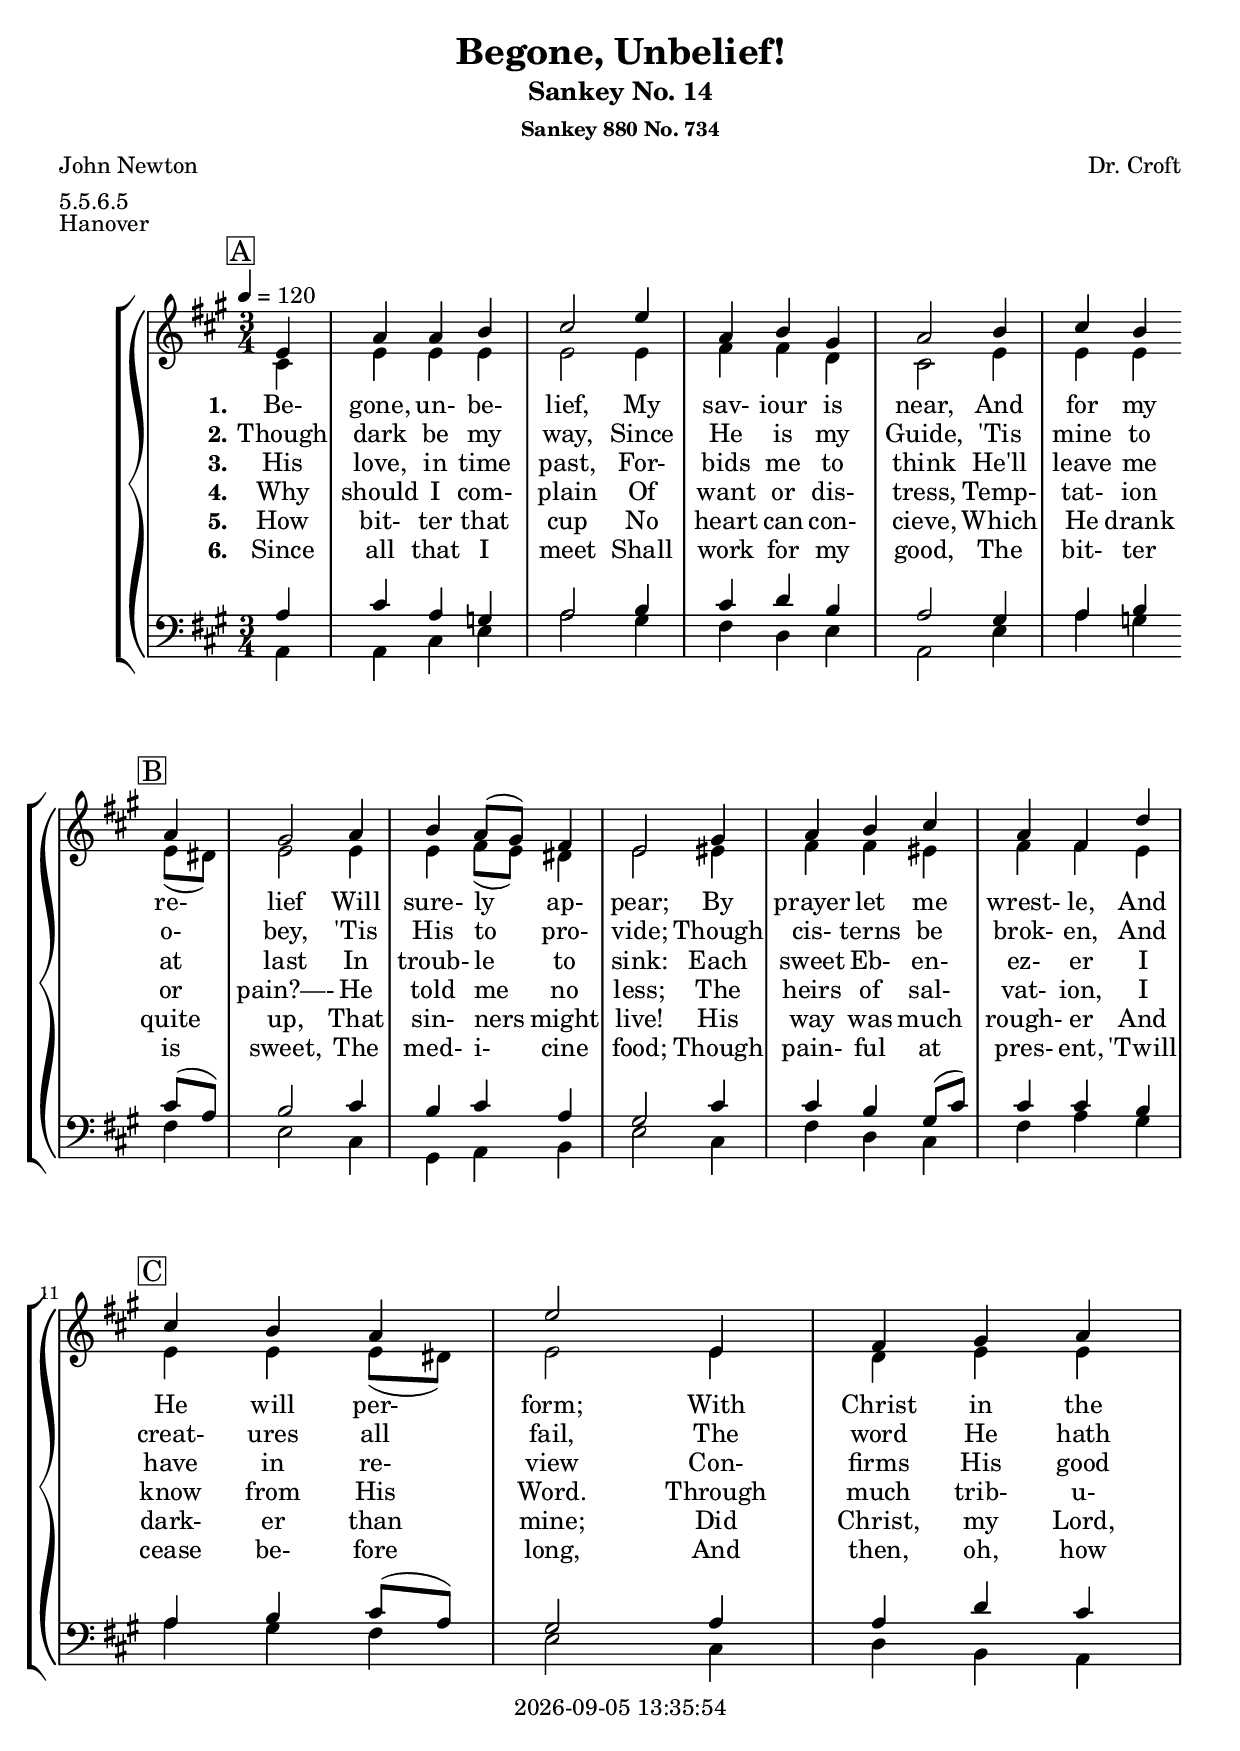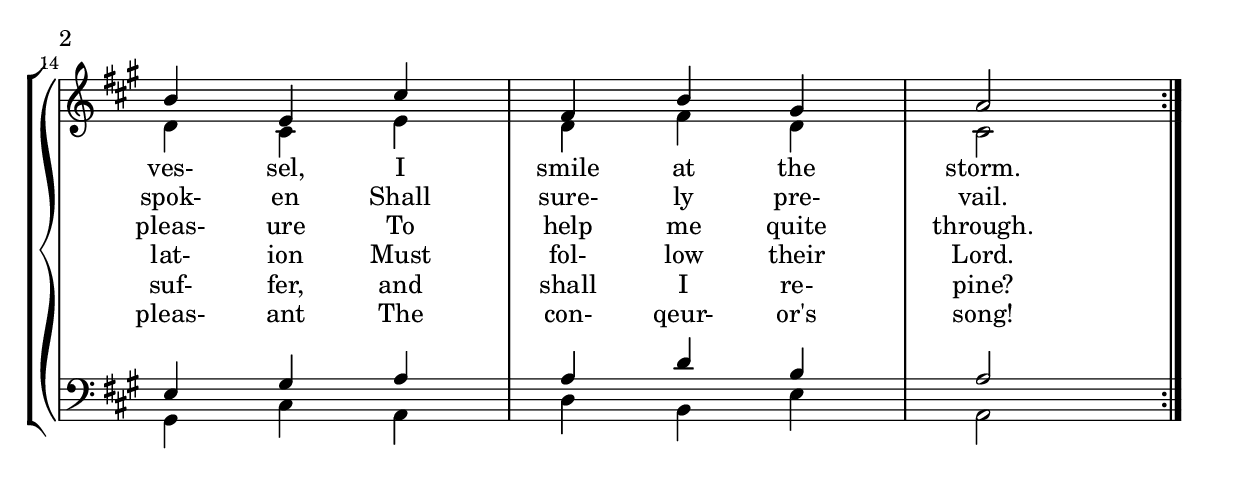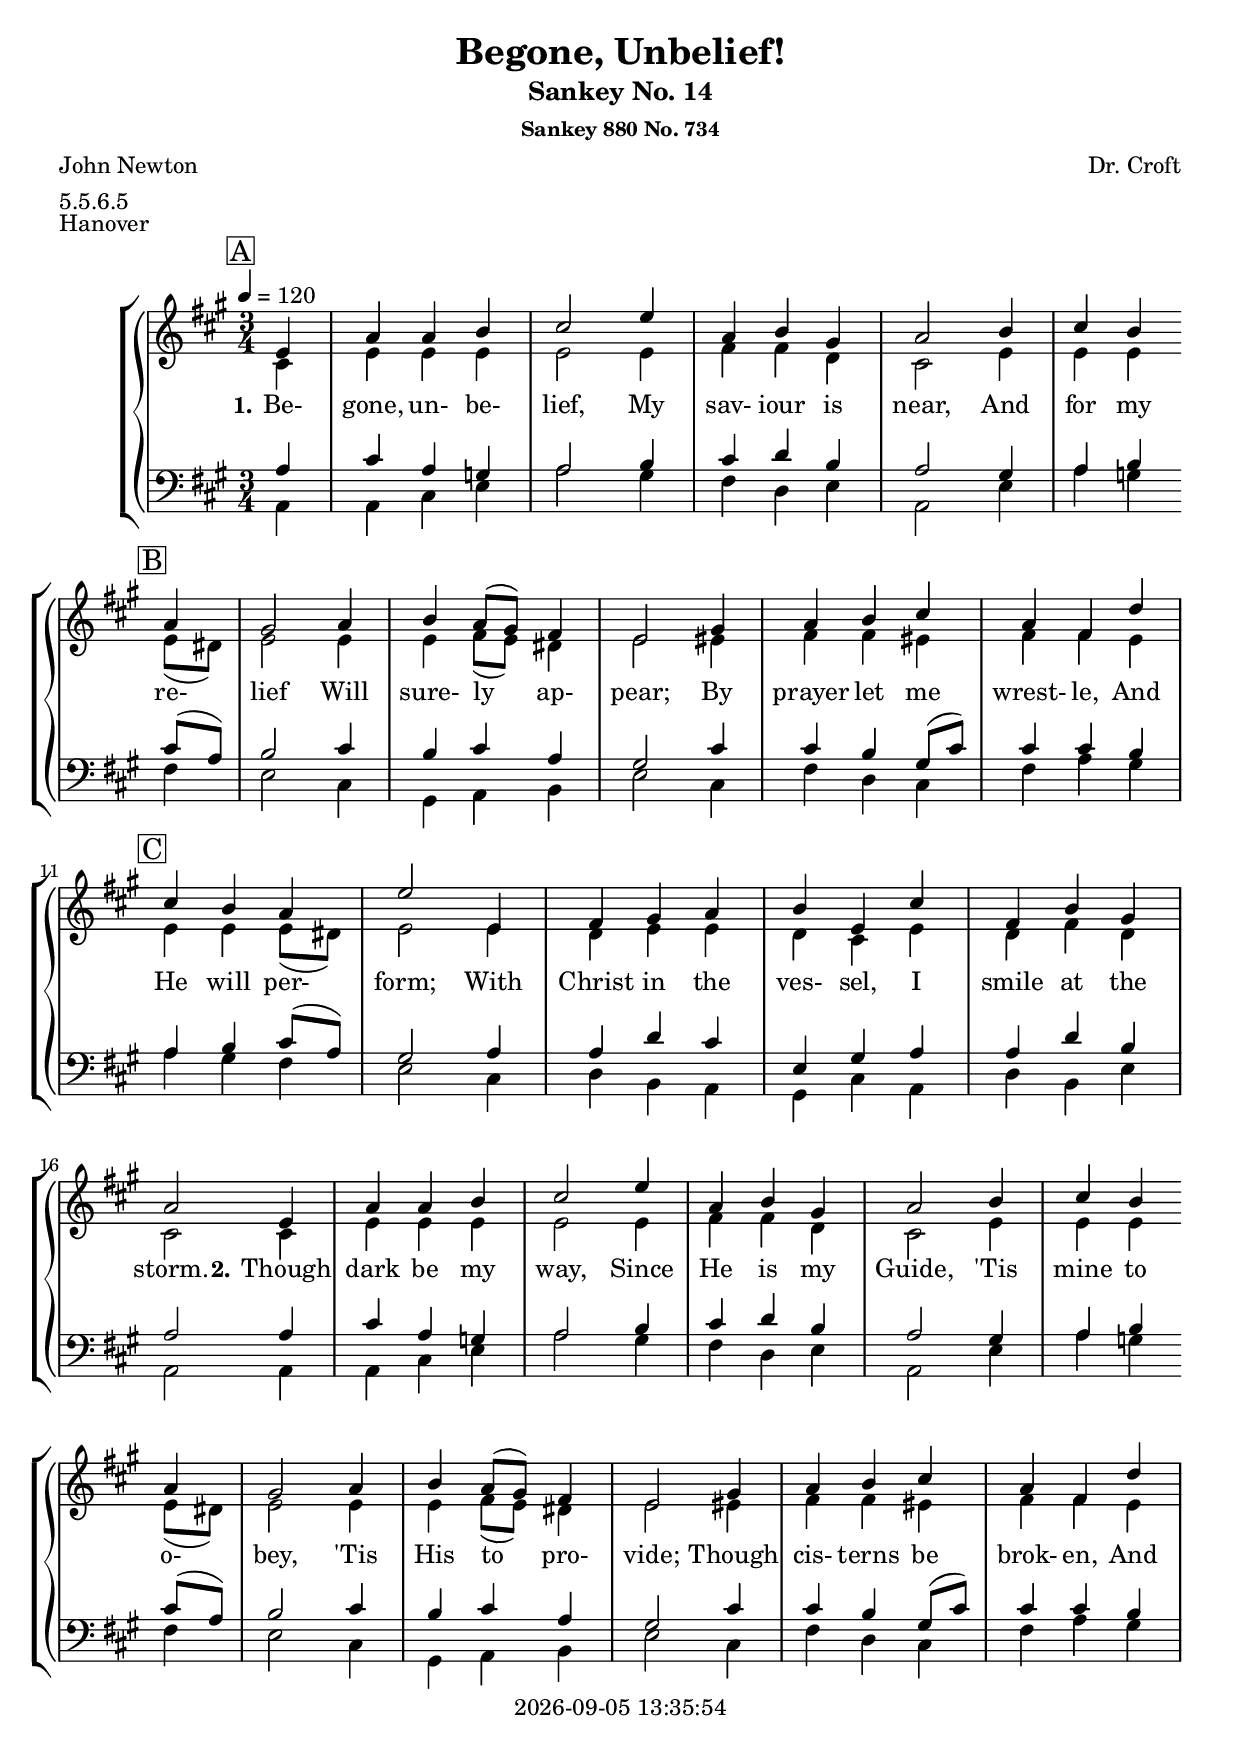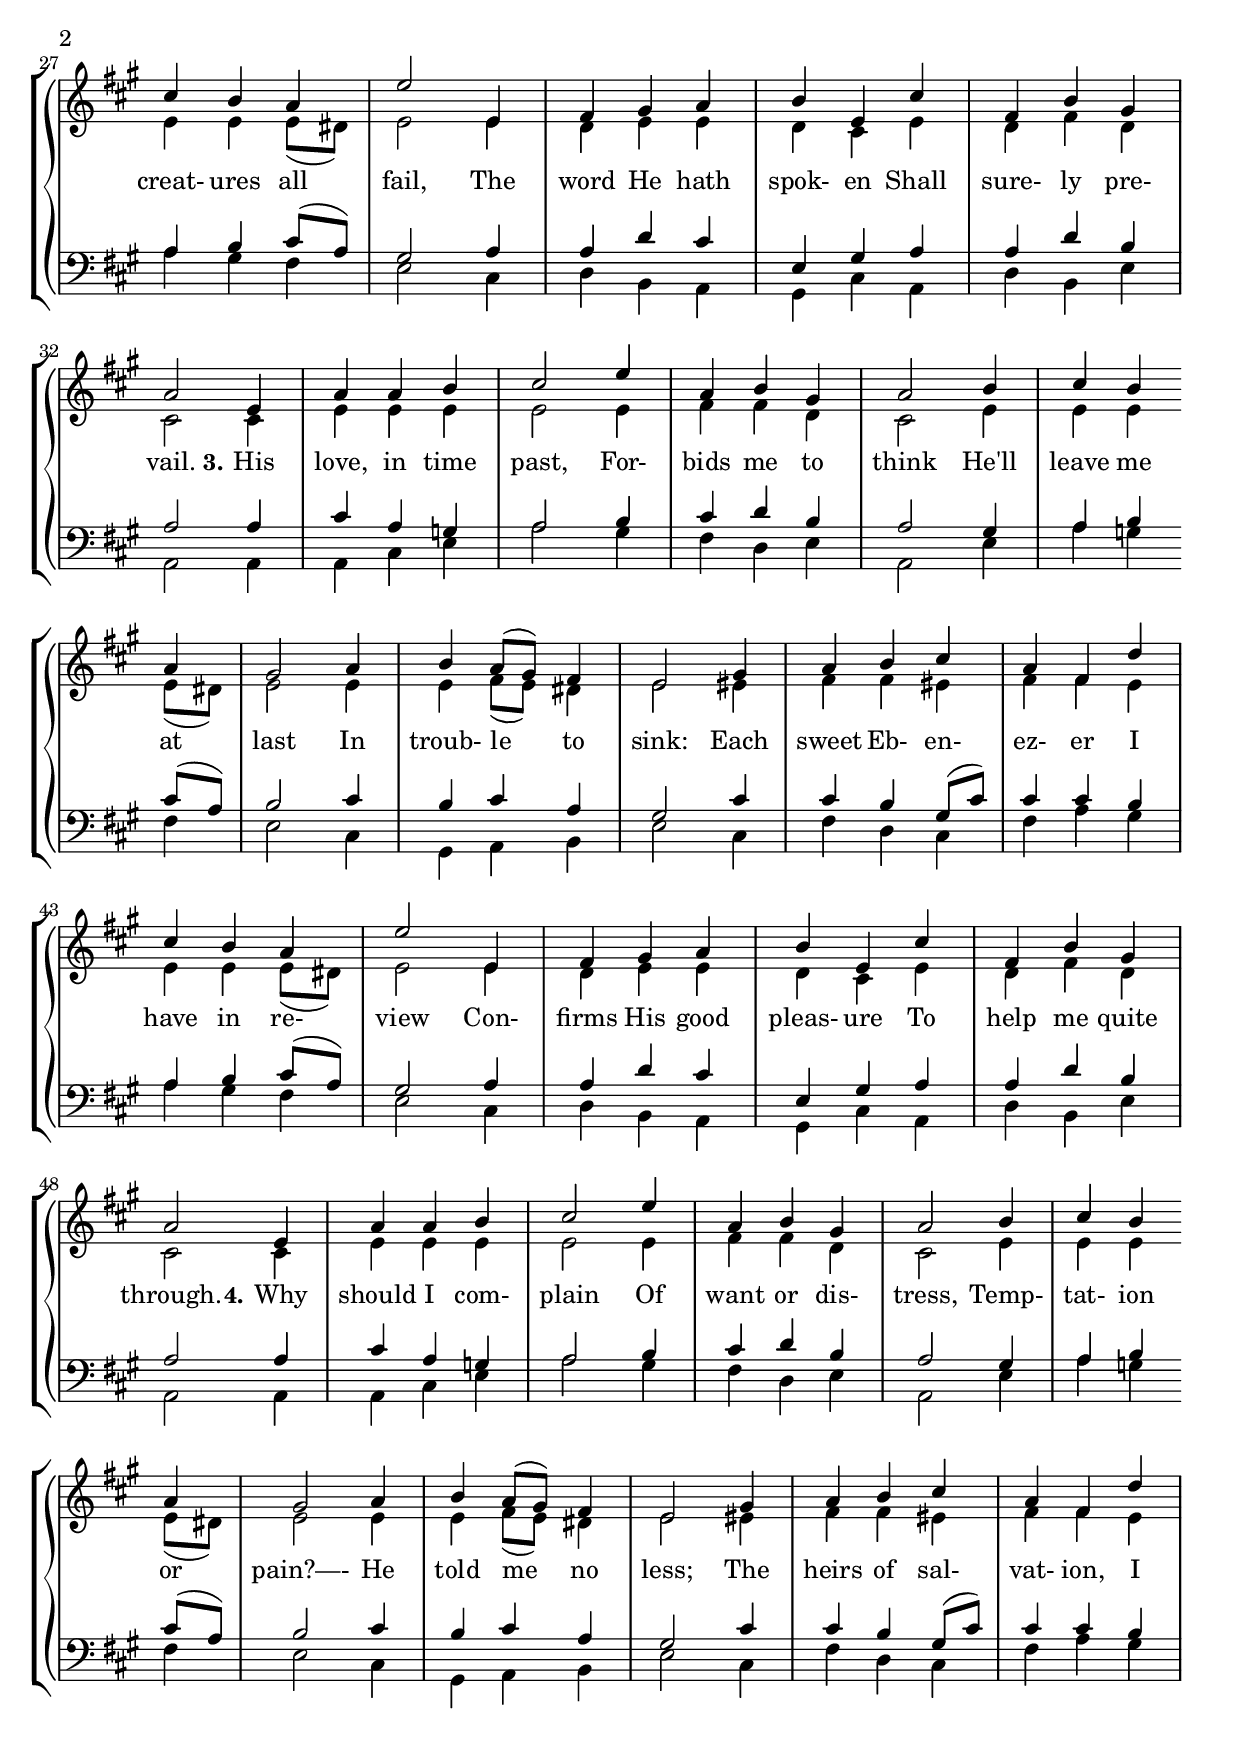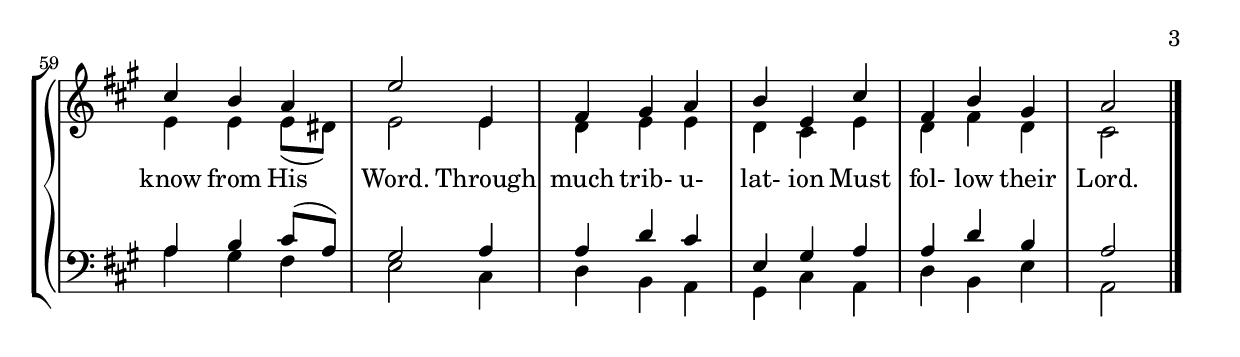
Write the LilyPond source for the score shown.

\version "2.20.2"

\include "articulate.ly"

today = #(strftime "%Y-%m-%d %H:%M:%S" (localtime (current-time)))

\header {
% centered at top
%  dedication  = "dedication"
  title       = "Begone, Unbelief!"
  subtitle    = "Sankey No. 14"
  subsubtitle = "Sankey 880 No. 734"
%  instrument  = "instrument"
  
% arrangement of following lines:
%
%  poet    composer
%  meter   arranger
%  piece       opus

  composer    = "Dr. Croft"
%  arranger    = "arranger"
%  opus        = "opus"

  poet        = "John Newton"
  meter       = "5.5.6.5"
  piece       = "Hanover"

% centered at bottom
% tagline     = "tagline" % default lilypond version
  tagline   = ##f
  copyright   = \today
}

% #(set-global-staff-size 16)

global = {
  \key a \major
  \time 3/4
  \tempo 4=120
  \partial 4
}

RehearsalTrack = {
% \set Score.currentBarNumber = #5
% \mark \markup { \circle "1a" }
  \mark \markup { \box "A" } s4 s2.*4 s2
  \mark \markup { \box "B" } s4 s2.*5
  \mark \markup { \box "C" } s2.*5 s2
}

TempoTrack = {
}

soprano = \relative c' {
  \global
  \repeat volta 4 {
    e4
    a4 a b
    cis 2 e4
    a,4 b gis
    a2 b4
    cis4 b \bar "" \break a
    gis2 a4
    b4 a8(gis) fis4
    e2 gis4
    a4 b cis
    a4 fis d' \break
    cis4 b a
    e'2 e,4
    fis4 gis a
    b4 e, cis'
    fis,4 b gis
    a2
  }
}

dynamicsWomen = {
  \override DynamicTextSpanner.style = #'none
}

alto = \relative c' {
  \global
  \repeat volta 4 {
    cis4
    e4 e e
    e2 e4
    fis4 fis d
    cis2 e4
    e4 e e8(dis)
    e2 e4
    e4 fis8(e) dis4
    e2 eis4
    fis4 fis eis
    fis4 fis e
    e4 e e8(dis)
    e2 e4
    d4 e e
    d4 cis e
    d4 fis d
    cis2
  }
}

tenor = \relative c' {
  \global
  \repeat volta 4 {
    a4
    cis4 a g
    a2 b4
    cis4 d b
    a2 gis4
    a4 b cis8(a)
    b2 cis4
    b4 cis a
    gis2 cis4
    cis4 b gis8(cis)
    cis4 cis b
    a4 b cis8(a)
    gis2 a4
    a4 d cis
    e,4 gis a
    a4 d b
    a2
  }
}

dynamicsMen = {
  \override DynamicTextSpanner.style = #'none
}

bass= \relative c {
  \global
  \repeat volta 4 {
    a4
    a4 cis e
    a2 gis4
    fis4 d e
    a,2 e'4
    a4 g fis
    e2 cis4
    gis4 a b
    e2 cis4
    fis4 d cis
    fis4 a gis
    a4 gis fis
    e2 cis4
    d4 b a
    gis4 cis a
    d4 b e
    a,2
  }
}

wordsOne = \lyricmode {
  \set stanza = "1."
  Be- gone, un- be- lief,
  My sav- iour is near,
  And for my re- lief
  Will sure- ly ap- pear;
  By prayer let me wrest- le,
  And He will per- form;
  With Christ in the ves- sel,
  I smile at the storm.
}
  
wordsTwo = \lyricmode {
  \set stanza = "2."
  Though dark be my way,
  Since He is my Guide,
  'Tis mine to o- bey,
  'Tis His to pro- vide;
  Though cis- terns be brok- en,
  And creat- ures all fail,
  The word He hath spok- en
  Shall sure- ly pre- vail.
}
  
wordsThree = \lyricmode {
  \set stanza = "3."
  His love, in time past,
  For- bids me to think
  He'll leave me at last
  In troub- le to sink:
  Each sweet Eb- en- ez- er
  I have in re- view
  Con- firms His good pleas- ure
  To help me quite through.
}
  
wordsFour = \lyricmode {
  \set stanza = "4."
  Why should I com- plain
  Of want or dis- tress,
  Temp- tat- ion or pain?—‐
  He told me no less;
  The heirs of sal- vat- ion,
  I know from His Word.
  Through much trib- u- lat- ion
  Must fol- low their Lord.
}
  
wordsFive = \lyricmode {
  \set stanza = "5."
  How bit- ter that cup
  No heart can con- cieve,
  Which He drank quite up,
  That sin- ners might live!
  His way was much rough- er
  And dark- er than mine;
  Did Christ, my Lord, suf- fer,
  and shall I re- pine?
}
  
wordsSix = \lyricmode {
  \set stanza = "6."
  Since all that I meet
  Shall work for my good,
  The bit- ter is sweet,
  The med- i- cine food;
  Though pain- ful at pres- ent,
  'Twill cease be- fore long,
  And then, oh, how pleas- ant
  The con- qeur- or's song!
}
  
wordsMidi = \lyricmode {
  \set stanza = "1. "
  Be "gone, " un be "lief, "
  "\nMy " sav "iour " "is " "near, "
  "\nAnd " "for " "my " re "lief "
  "\nWill " sure "ly " ap "pear; "
  "\nBy " "prayer " "let " "me " wrest "le, "
  "\nAnd " "He " "will " per "form; "
  "\nWith " "Christ " "in " "the " ves "sel, "
  "\nI " "smile " "at " "the " "storm.\n"

  \set stanza = "2. "
  "\nThough " "dark " "be " "my " "way, "
  "\nSince " "He " "is " "my " "Guide, "
  "\n'Tis " "mine " "to " o "bey, "
  "\n'Tis " "His " "to " pro "vide; "
  "\nThough " cis "terns " "be " brok "en, "
  "\nAnd " creat "ures " "all " "fail, "
  "\nThe " "word " "He " "hath " spok "en "
  "\nShall " sure "ly " pre "vail.\n"

  \set stanza = "3. "
  "\nHis " "love, " "in " "time " "past, "
  "\nFor" "bids " "me " "to " "think "
  "\nHe'll " "leave " "me " "at " "last "
  "\nIn " troub "le " "to " "sink: "
  "\nEach " "sweet " Eb en ez "er "
  "\nI " "have " "in " re "view "
  "\nCon" "firms " "His " "good " pleas "ure "
  "\nTo " "help " "me " "quite " "through.\n"

  \set stanza = "4. "
  "\nWhy " "should " "I " com "plain "
  "\nOf " "want " "or " dis "tress, "
  "\nTemp" tat "ion " "or " "pain?—‐ "
  "\nHe " "told " "me " "no " "less; "
  "\nThe " "heirs " "of " sal vat "ion, "
  "\nI " "know " "from " "His " "Word. "
  "\nThrough " "much " trib u lat "ion "
  "\nMust " fol "low " "their " "Lord.\n"

  \set stanza = "5. "
  "\nHow " bit "ter " "that " "cup "
  "\nNo " "heart " "can " con "cieve, "
  "\nWhich " "He " "drank " "quite " "up, "
  "\nThat " sin "ners " "might " "live! "
  "\nHis " "way " "was " "much " rough "er "
  "\nAnd " dark "er " "than " "mine; "
  "\nDid " "Christ, " "my " "Lord, " suf "fer, "
  "\nand " "shall " "I " re "pine?\n"

  \set stanza = "6. "
  "\nSince " "all " "that " "I " "meet "
  "\nShall " "work " "for " "my " "good, "
  "\nThe " bit "ter " "is " "sweet, "
  "\nThe " med i "cine " "food; "
  "\nThough " pain "ful " "at " pres "ent, "
  "\n'Twill " "cease " be "fore " "long, "
  "\nAnd " "then, " "oh, " "how " pleas "ant "
  "\nThe " con qeur "or's " "song! "
}
  
\book {
  \bookOutputSuffix "repeat"
  \score {
%    \unfoldRepeats \articulate <<
    \context GrandStaff <<
      <<
        \new ChoirStaff <<
                                  % Joint soprano/alto staff
          \new Dynamics \dynamicsWomen
          \new Staff <<
            \new Voice \RehearsalTrack
%            \new Voice \TempoTrack
            \new Voice = "soprano" { \voiceOne \soprano }
            \new Voice = "alto"    { \voiceTwo \alto    }
            \new Lyrics \lyricsto "soprano" \wordsOne
            \new Lyrics \lyricsto "soprano" \wordsTwo
            \new Lyrics \lyricsto "soprano" \wordsThree
            \new Lyrics \lyricsto "soprano" \wordsFour
            \new Lyrics \lyricsto "soprano" \wordsFive
            \new Lyrics \lyricsto "soprano" \wordsSix
          >>
                                  % Joint tenor/bass staff
          \new Dynamics \dynamicsMen
          \new Staff <<
            \clef "bass"
            \new Voice = "tenor" { \voiceOne \tenor }
            \new Voice = "bass"  { \voiceTwo \bass  }
          >>
        >>
%        >>
      >>
    >>
    \layout {
      indent = 1.5\cm
      \context {
        \Staff \RemoveAllEmptyStaves
      }
    }
  }
}
  
\book {
  \bookOutputSuffix "single"
  \score {
    \unfoldRepeats
    %\articulate
    <<
    \context GrandStaff <<
      <<
        \new ChoirStaff <<
                                  % Joint soprano/alto staff
          \new Dynamics \dynamicsWomen
          \new Staff <<
            \new Voice \RehearsalTrack
%            \new Voice \TempoTrack
            \new Voice = "soprano" { \voiceOne \soprano \bar "|." }
            \new Voice = "alto"    { \voiceTwo \alto    }
            \new Lyrics \lyricsto "soprano" { \wordsOne
                                              \wordsTwo
                                              \wordsThree
                                              \wordsFour
                                              \wordsFive
                                              \wordsSix
                                            }
          >>
                                  % Joint tenor/bass staff
          \new Dynamics \dynamicsMen
          \new Staff <<
            \clef "bass"
            \new Voice = "tenor" { \voiceOne \tenor }
            \new Voice = "bass"  { \voiceTwo \bass  }
          >>
        >>
        >>
      >>
    >>
    \layout {
      indent = 1.5\cm
      \context {
        \Staff \RemoveAllEmptyStaves
      }
    }
  }
}
  
\book {
  \bookOutputSuffix "midi"
  \score {
    \unfoldRepeats
%    \articulate
    <<
    \context GrandStaff <<
      <<
        \new ChoirStaff <<
                                  % Joint soprano/alto staff
          \new Dynamics \dynamicsWomen
          \new Staff <<
%            \new Voice \RehearsalTrack
            \new Voice \TempoTrack
            \new Voice = "soprano" { \voiceOne \soprano }
            \new Voice = "alto"    { \voiceTwo \alto    }
            \new Lyrics \lyricsto "soprano" \wordsMidi
          >>
                                  % Joint tenor/bass staff
          \new Dynamics \dynamicsMen
          \new Staff <<
            \clef "bass"
            \new Voice = "tenor" { \voiceOne \tenor }
            \new Voice = "bass"  { \voiceTwo \bass  }
          >>
        >>
        >>
      >>
    >>
    \midi {}
  }
}
